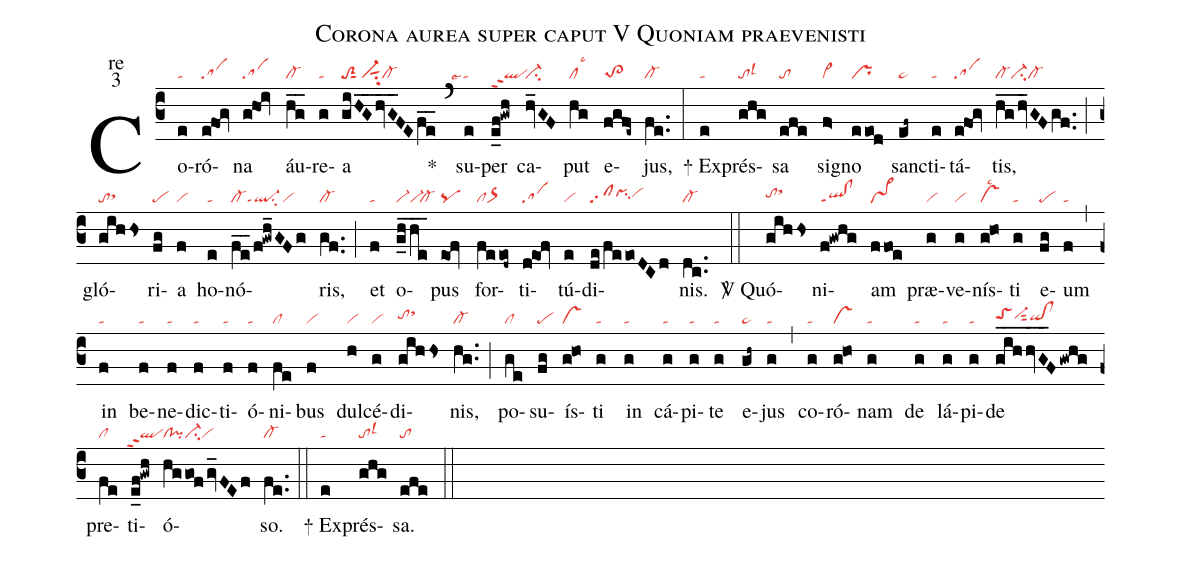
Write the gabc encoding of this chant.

name:Corona aurea super caput V Quoniam praevenisti;
office-part:re;
mode:3;
nabc-lines:1;
%%
(c3) Co(e|ta)ró(e@fog|sa)na(g@hoi|sa) áu(hg__|cl-)re(g|ta)a(giHG__hvG__FEfe__|toS2sut1/vi-sut1su2cl-) <sp>*</sp>(`) su(e|````talse4)per(e_f!gwh|qlppt2) ca(hv_GF|ci-)put(hg|cllsc3) e(f!g@fe~|to>2)jus,(fe..|cl-) (:)

<sp>+</sp> Ex(e|ta)prés(ghg|tolsl3)sa(efe|to) sig(f>|vi>)no(eeod|pr) san(ef~|pe~)cti(e|ta)tá(e@fog|sa)tis,(hg__hv_GFgf..|cl-ci-cl-) (;) gló(gihhs|tosthh)ri(fg|pe)a(f|vi) ho(e|ta)nó(fe__/f!gwh_GFg|cl-ql-ppt1su2vi)ris,(gf..|cl-) (;) et(f|ta) o(g_h_/he__|vi-vi-`cl-)pus(eof|pq) for(feeod~|clor>)ti(d@eof|sa)tú(e|vi)di(de/feeoDCd|clpp2pihhsu1vihh)nis.(dc..|cl-) (::)

<sp>V/</sp> Quó(gihhs|tohhsthj)ni(f!gwhg|ql!clppt1)am(ffoe|vs>) præ(g|vi)ve(g|vi)nís(g@ho|vslsc2)ti(g|ta) e(fg|pe)um(f|ta) (,) in(f|ta) be(f|ta)ne(f|ta)dic(f|ta)ti(f|ta)ó(f|ta)ni(fe|cl)bus(f|vi) dul(h|vi)cé(g|vi)di(gihhs|tohhsthj)nis,(hg..|cl-) (;) po(ge|cl)su(fg|pe)ís(g@ho|vs)ti(g|ta) in(g|ta) cá(g|ta)pi(g|ta)te(g|ta) e(gh~|pe~)jus(g|ta) (,) co(g|ta)ró(g@ho|vs)nam(g|ta) de(g|ta) lá(g|ta)pi(g|ta)de(gih___hvG__F/gwhg|toShhvi-hhsut2qihg!clhg) pre(fe|cl)ti(e_f!gwh|`qlppt2)ó(hggofgv_FEf|cl!pici-vi)so.(fe..|cl-) (::)

<sp>+</sp> Ex(e|ta)prés(ghg|tolsl3)sa.(efe|to) (::)
